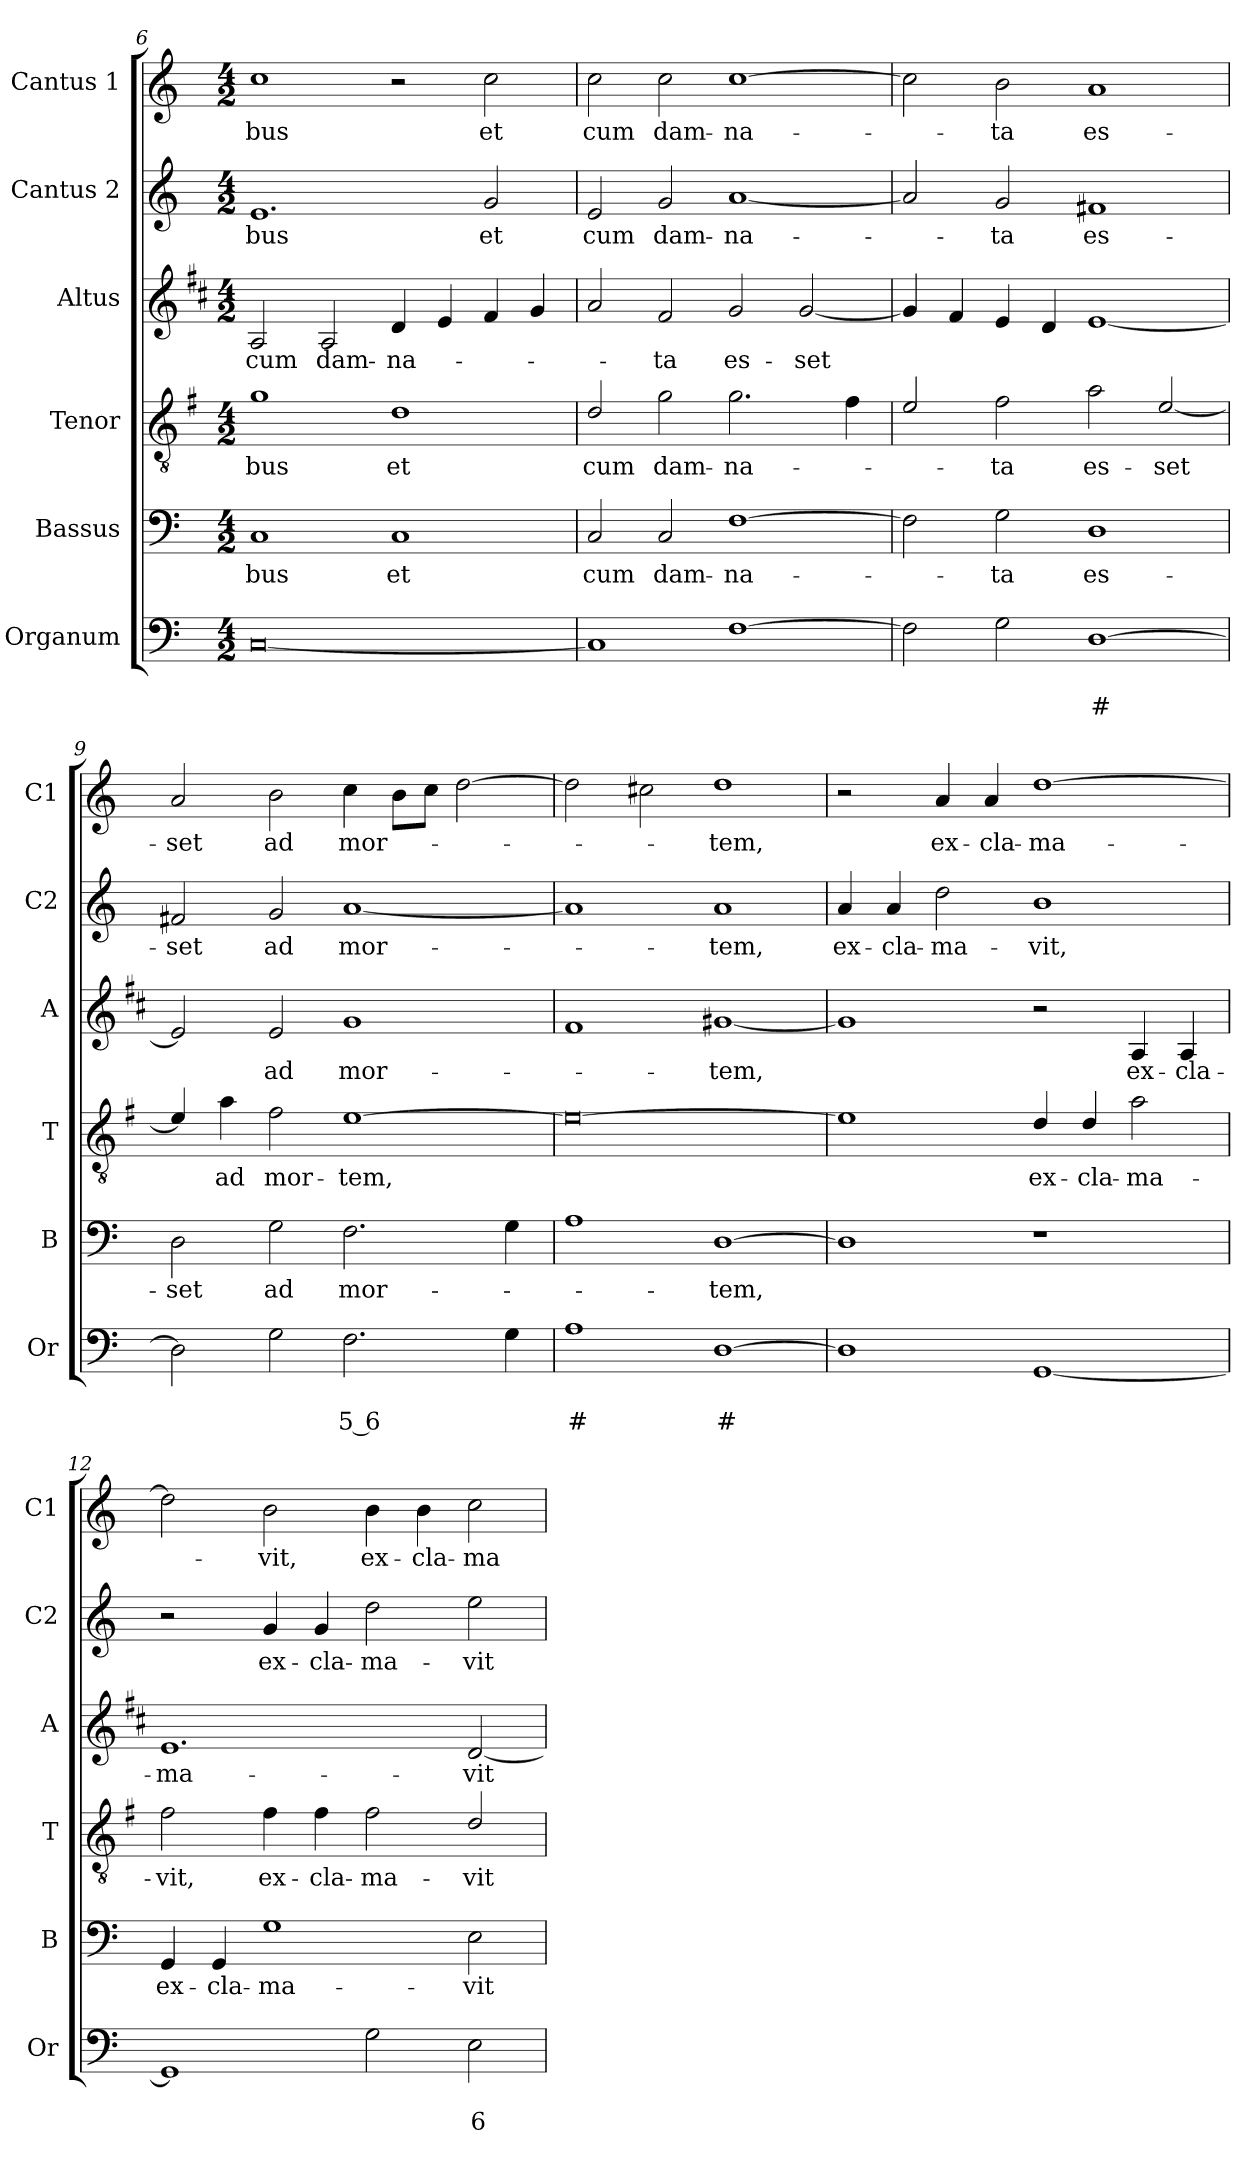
**kern	**text	**text	**kern	**text	**kern	**text	**kern	**text	**kern	**text	**kern	**text
*part6	*part6	*part6	*part5	*part5	*part4	*part4	*part3	*part3	*part2	*part2	*part1	*part1
*staff6	*staff6	*staff6	*staff5	*staff5	*staff4	*staff4	*staff3	*staff3	*staff2	*staff2	*staff1	*staff1
*I"Organum	*	*	*I"Bassus	*	*I"Tenor	*	*I"Altus	*	*I"Cantus 2	*	*I"Cantus 1	*
*I'Or	*	*	*I'B	*	*I'T	*	*I'A	*	*I'C2	*	*I'C1	*
!!LO:LB:g=z
*clefF4	*	*	*clefF4	*	*clefGv2	*	*clefG2	*	*clefG2	*	*clefG2	*
*	*	*	*	*	*ITrd4c7	*	*ITrd1c2	*	*	*	*	*
*k[]	*	*	*k[]	*	*k[]	*	*k[]	*	*k[]	*	*k[]	*
*C:	*	*	*C:	*	*C:	*	*C:	*	*C:	*	*C:	*
*M4/2	*	*	*M4/2	*	*M4/2	*	*M4/2	*	*M4/2	*	*M4/2	*
=6	=6	=6	=6	=6	=6	=6	=6	=6	=6	=6	=6	=6
!	!	!	!	!LO:LY:b	!	!LO:LY:b	!	!LO:LY:b	!	!LO:LY:b	!	!LO:LY:b
[0C	.	.	1C	-bus	1c	-bus	2G/	cum	1.e	-bus	1cc	-bus
!	!	!	!	!	!	!	!	!LO:LY:b	!	!	!	!
.	.	.	.	.	.	.	2G/	dam-	.	.	.	.
!	!	!	!	!LO:LY:b	!	!LO:LY:b	!	!LO:LY:b	!	!	!	!
.	.	.	1C	et	1G	et	4c/	-na-	.	.	2r	.
.	.	.	.	.	.	.	4d/	.	.	.	.	.
!	!	!	!	!	!	!	!	!	!	!LO:LY:b	!	!LO:LY:b
.	.	.	.	.	.	.	4e/	.	2g/	et	2cc\	et
.	.	.	.	.	.	.	4f/	.	.	.	.	.
=7	=7	=7	=7	=7	=7	=7	=7	=7	=7	=7	=7	=7
!	!	!	!	!LO:LY:b	!	!LO:LY:b	!	!	!	!LO:LY:b	!	!LO:LY:b
1C]	.	.	2C/	cum	2G/	cum	2g/	.	2e/	cum	2cc\	cum
!	!	!	!	!LO:LY:b	!	!LO:LY:b	!	!LO:LY:b	!	!LO:LY:b	!	!LO:LY:b
.	.	.	2C/	dam-	2c\	dam-	2e/	-ta	2g/	dam-	2cc\	dam-
!	!	!	!	!LO:LY:b	!	!LO:LY:b	!	!LO:LY:b	!	!LO:LY:b	!	!LO:LY:b
[1F	.	.	[1F	-na-	2.c\	-na-	2f/	es-	[1a	-na-	[1cc	-na-
!	!	!	!	!	!	!	!	!LO:LY:b	!	!	!	!
.	.	.	.	.	.	.	[2f/	-set	.	.	.	.
.	.	.	.	.	4B\	.	.	.	.	.	.	.
=8	=8	=8	=8	=8	=8	=8	=8	=8	=8	=8	=8	=8
2F\]	.	.	2F\]	.	2A/	.	4f/]	.	2a/]	.	2cc\]	.
.	.	.	.	.	.	.	4e/	.	.	.	.	.
!	!	!	!	!LO:LY:b	!	!LO:LY:b	!	!	!	!LO:LY:b	!	!LO:LY:b
2G\	.	.	2G\	-ta	2B\	-ta	4d/	.	2g/	-ta	2b\	-ta
.	.	.	.	.	.	.	4c/	.	.	.	.	.
!	!	!LO:LY:b	!	!LO:LY:b	!	!LO:LY:b	!	!	!	!LO:LY:b	!	!LO:LY:b
[1D	.	#	1D	es-	2d\	es-	[1d	.	1f#X	es-	1a	es-
!	!	!	!	!	!	!LO:LY:b	!	!	!	!	!	!
.	.	.	.	.	[2A/	-set	.	.	.	.	.	.
=9	=9	=9	=9	=9	=9	=9	=9	=9	=9	=9	=9	=9
!	!	!	!	!LO:LY:b	!	!	!	!	!	!LO:LY:b	!	!LO:LY:b
2D\]	.	.	2D\	-set	4A/]	.	2d/]	.	2f#X/	-set	2a/	-set
!	!	!	!	!	!	!LO:LY:b	!	!	!	!	!	!
.	.	.	.	.	4d\	ad	.	.	.	.	.	.
!	!	!	!	!LO:LY:b	!	!LO:LY:b	!	!LO:LY:b	!	!LO:LY:b	!	!LO:LY:b
2G\	.	.	2G\	ad	2B\	mor-	2d/	ad	2g/	ad	2b\	ad
!	!	!LO:LY:b	!	!LO:LY:b	!	!LO:LY:b	!	!LO:LY:b	!	!LO:LY:b	!	!LO:LY:b
2.F\	.	5 6	2.F\	mor-	[1A	-tem,	1f	mor-	[1a	mor-	4cc\	mor-
.	.	.	.	.	.	.	.	.	.	.	8b\L	.
.	.	.	.	.	.	.	.	.	.	.	8cc\J	.
.	.	.	.	.	.	.	.	.	.	.	[2dd\	.
4G\	.	.	4G\	.	.	.	.	.	.	.	.	.
=10	=10	=10	=10	=10	=10	=10	=10	=10	=10	=10	=10	=10
!	!	!LO:LY:b	!	!	!	!	!	!	!	!	!	!
1A	.	#	1A	.	0A_	.	1e	.	1a]	.	2dd\]	.
.	.	.	.	.	.	.	.	.	.	.	2cc#X\	.
!	!	!LO:LY:b	!	!LO:LY:b	!	!	!	!LO:LY:b	!	!LO:LY:b	!	!LO:LY:b
[1D	.	#	[1D	-tem,	.	.	[1f#X	-tem,	1a	-tem,	1dd	-tem,
!!LO:PB:g=z
=11	=11	=11	=11	=11	=11	=11	=11	=11	=11	=11	=11	=11
!	!	!	!	!	!	!	!	!	!	!LO:LY:b	!	!
1D]	.	.	1D]	.	1A]	.	1f#]	.	4a/	ex-	2r	.
!	!	!	!	!	!	!	!	!	!	!LO:LY:b	!	!
.	.	.	.	.	.	.	.	.	4a/	-cla-	.	.
!	!	!	!	!	!	!	!	!	!	!LO:LY:b	!	!LO:LY:b
.	.	.	.	.	.	.	.	.	2dd\	-ma-	4a/	ex-
!	!	!	!	!	!	!	!	!	!	!	!	!LO:LY:b
.	.	.	.	.	.	.	.	.	.	.	4a/	-cla-
!	!	!	!	!	!	!LO:LY:b	!	!	!	!LO:LY:b	!	!LO:LY:b
[1GG	.	.	1r	.	4G/	ex-	2r	.	1b	-vit,	[1dd	-ma-
!	!	!	!	!	!	!LO:LY:b	!	!	!	!	!	!
.	.	.	.	.	4G/	-cla-	.	.	.	.	.	.
!	!	!	!	!	!	!LO:LY:b	!	!LO:LY:b	!	!	!	!
.	.	.	.	.	2d\	-ma-	4G/	ex-	.	.	.	.
!	!	!	!	!	!	!	!	!LO:LY:b	!	!	!	!
.	.	.	.	.	.	.	4G/	-cla-	.	.	.	.
=12	=12	=12	=12	=12	=12	=12	=12	=12	=12	=12	=12	=12
!	!	!	!	!LO:LY:b	!	!LO:LY:b	!	!LO:LY:b	!	!	!	!
1GG]	.	.	4GG/	ex-	2B\	-vit,	1.d	-ma-	2r	.	2dd\]	.
!	!	!	!	!LO:LY:b	!	!	!	!	!	!	!	!
.	.	.	4GG/	-cla-	.	.	.	.	.	.	.	.
!	!	!	!	!LO:LY:b	!	!LO:LY:b	!	!	!	!LO:LY:b	!	!LO:LY:b
.	.	.	1G	-ma-	4B\	ex-	.	.	4g/	ex-	2b\	-vit,
!	!	!	!	!	!	!LO:LY:b	!	!	!	!LO:LY:b	!	!
.	.	.	.	.	4B\	-cla-	.	.	4g/	-cla-	.	.
!	!	!	!	!	!	!LO:LY:b	!	!	!	!LO:LY:b	!	!LO:LY:b
2G\	.	.	.	.	2B\	-ma-	.	.	2dd\	-ma-	4b\	ex-
!	!	!	!	!	!	!	!	!	!	!	!	!LO:LY:b
.	.	.	.	.	.	.	.	.	.	.	4b\	-cla-
!	!	!LO:LY:b	!	!LO:LY:b	!	!LO:LY:b	!	!LO:LY:b	!	!LO:LY:b	!	!LO:LY:b
2E\	.	6	2E\	-vit	2G/	-vit	[2c/	-vit	2ee\	-vit	2cc\	-ma-
=	=	=	=	=	=	=	=	=	=	=	=	=
*-	*-	*-	*-	*-	*-	*-	*-	*-	*-	*-	*-	*-
